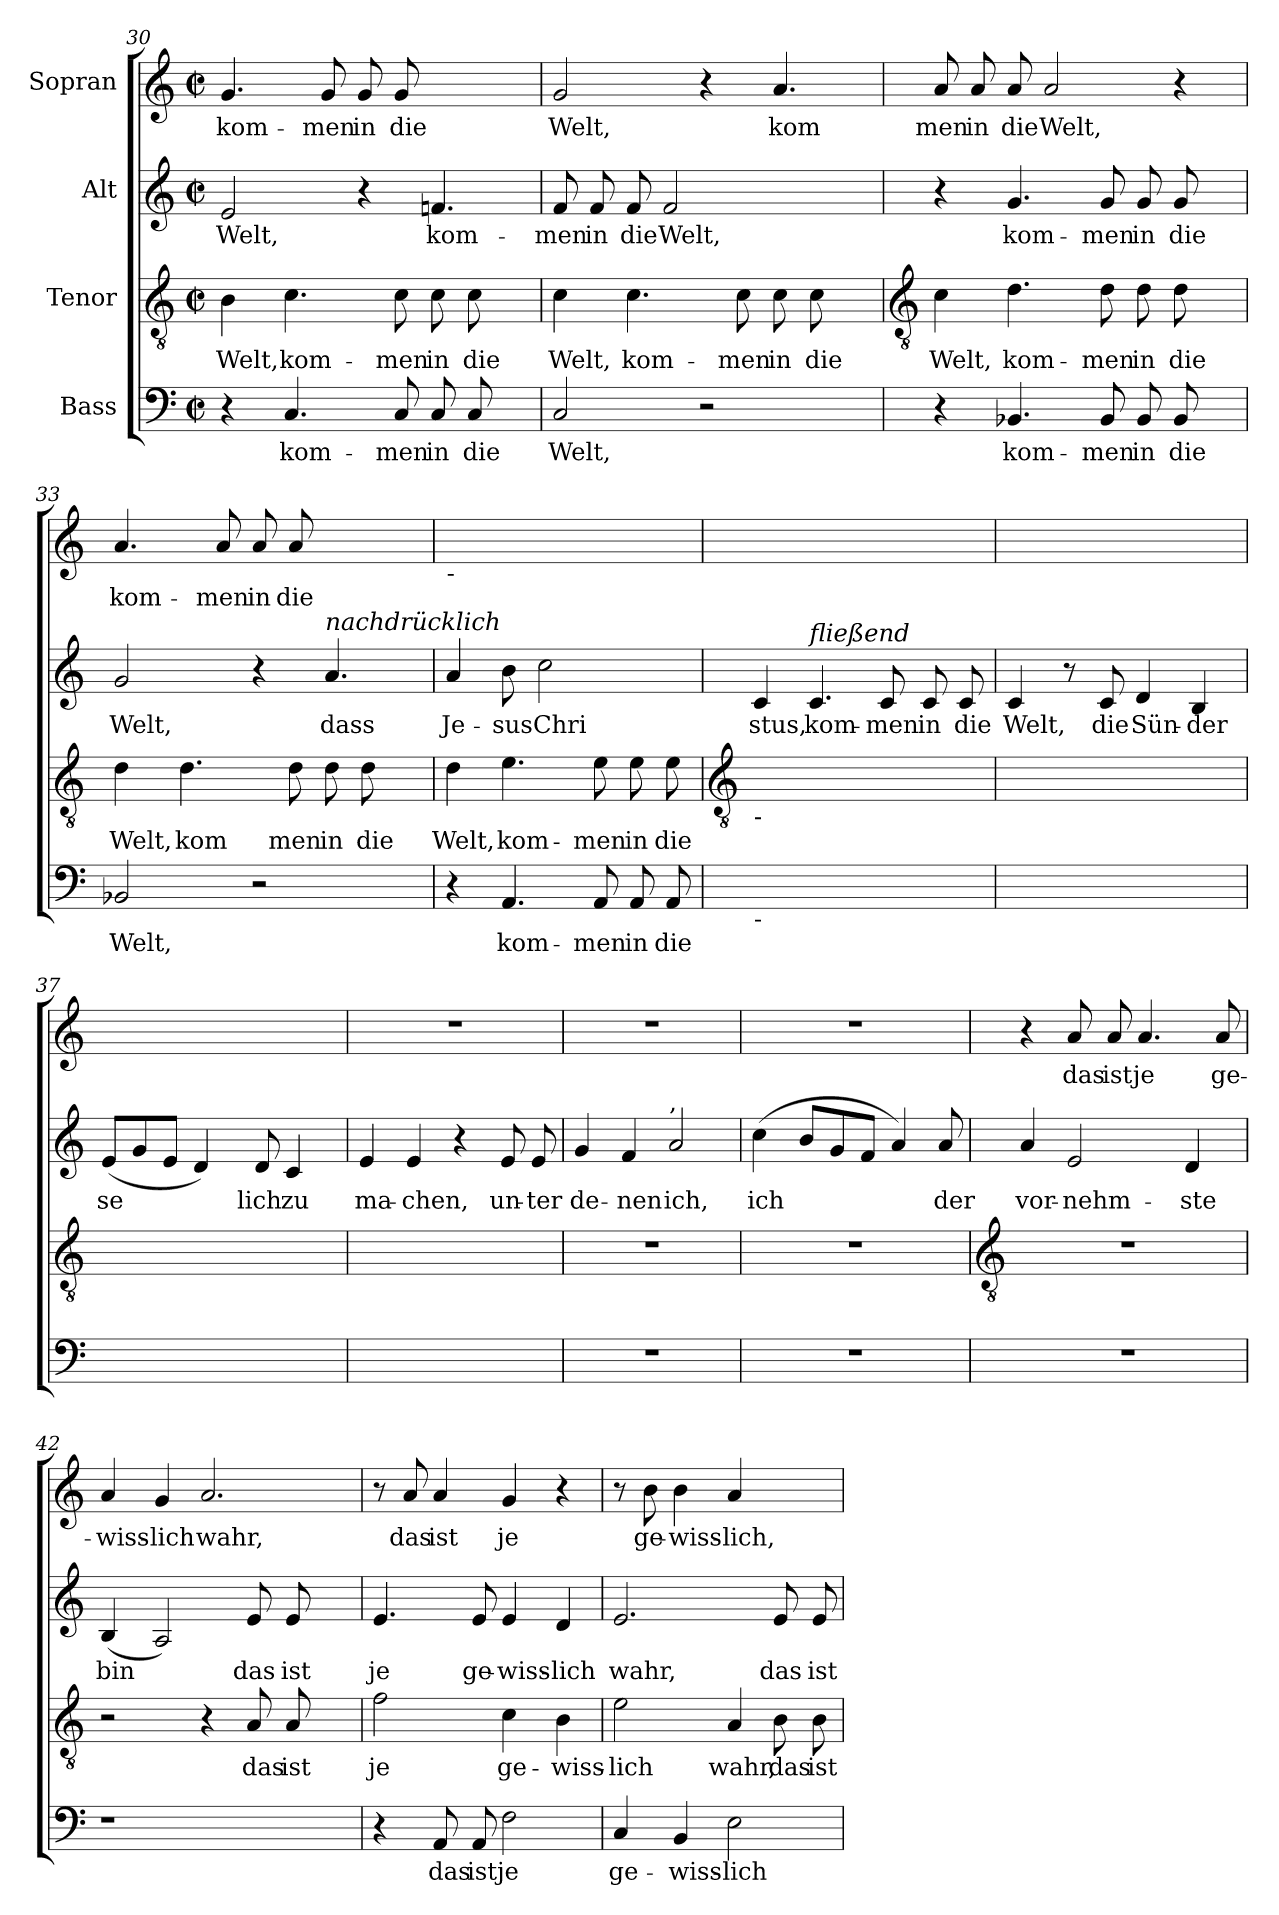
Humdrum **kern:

**kern	**text	**kern	**text	**kern	**text	**kern	**text
*part4	*part4	*part3	*part3	*part2	*part2	*part1	*part1
*staff4	*staff4	*staff3	*staff3	*staff2	*staff2	*staff1	*staff1
*I"Bass	*	*I"Tenor	*	*I"Alt	*	*I"Sopran	*
*clefF4	*	*clefGv2	*	*clefG2	*	*clefG2	*
*k[]	*	*k[]	*	*k[]	*	*k[]	*
*C:	*	*C:	*	*C:	*	*C:	*
*M2/2	*	*M2/2	*	*M2/2	*	*M2/2	*
*met(c|)	*	*met(c|)	*	*met(c|)	*	*met(c|)	*
=30	=30	=30	=30	=30	=30	=30	=30
!	!	!	!LO:LY:b	!	!LO:LY:b	!	!LO:LY:b
4r	.	4B	Welt,	2e	Welt,	4.g	kom-
!	!LO:LY:b	!	!LO:LY:b	!	!	!	!
4.C	kom-	4.c	kom-	.	.	.	.
!	!	!	!	!	!	!	!LO:LY:b
.	.	.	.	.	.	8g	-men
!	!	!	!	!	!	!	!LO:LY:b
.	.	.	.	4r	.	8g	in
!	!LO:LY:b	!	!LO:LY:b	!	!	!	!LO:LY:b
8C	-men	8c	-men	.	.	8g	die
!	!LO:LY:b	!	!LO:LY:b	!	!LO:LY:b	!	!
8C	in	8c	in	4.fn	kom-	4.ryy	.
!	!LO:LY:b	!	!LO:LY:b	!	!	!	!
8C	die	8c	die	.	.	.	.
8ryy	.	8ryy	.	.	.	.	.
!!LO:LB:g=z
=31	=31	=31	=31	=31	=31	=31	=31
!	!LO:LY:b	!	!LO:LY:b	!	!LO:LY:b	!	!LO:LY:b
2C	Welt,	4c	Welt,	8f	-men	2g	Welt,
!	!	!	!	!	!LO:LY:b	!	!
.	.	.	.	8f	in	.	.
!	!	!	!LO:LY:b	!	!LO:LY:b	!	!
.	.	4.c	kom-	8f	die	.	.
!	!	!	!	!	!LO:LY:b	!	!
.	.	.	.	2f	Welt,	.	.
2r	.	.	.	.	.	4r	.
!	!	!	!LO:LY:b	!	!	!	!
.	.	8c	-men	.	.	.	.
!	!	!	!LO:LY:b	!	!	!	!LO:LY:b
.	.	8c	in	.	.	4.a	kom
!	!	!	!LO:LY:b	!	!	!	!
.	.	8c	die	4ryy	.	.	.
8ryy	.	8ryy	.	.	.	.	.
!!LO:LB:g=z
=32	=32	=32	=32	=32	=32	=32	=32
*	*	*clefGv2	*	*	*	*	*
!	!	!	!LO:LY:b	!	!	!	!LO:LY:b
4r	.	4c	Welt,	4r	.	8a	men
!	!	!	!	!	!	!	!LO:LY:b
.	.	.	.	.	.	8a	in
!	!LO:LY:b	!	!LO:LY:b	!	!LO:LY:b	!	!LO:LY:b
4.BB-X	kom-	4.d	kom-	4.g	kom-	8a	die
!	!	!	!	!	!	!	!LO:LY:b
.	.	.	.	.	.	2a	Welt,
!	!LO:LY:b	!	!LO:LY:b	!	!LO:LY:b	!	!
8BB-	-men	8d	-men	8g	-men	.	.
!	!LO:LY:b	!	!LO:LY:b	!	!LO:LY:b	!	!
8BB-	in	8d	in	8g	in	.	.
!	!LO:LY:b	!	!LO:LY:b	!	!LO:LY:b	!	!
8BB-	die	8d	die	8g	die	4r	.
8ryy	.	8ryy	.	8ryy	.	.	.
=33	=33	=33	=33	=33	=33	=33	=33
!	!LO:LY:b	!	!LO:LY:b	!	!LO:LY:b	!	!LO:LY:b
2BB-X	Welt,	4d	Welt,	2g	Welt,	4.a	kom-
!	!	!	!LO:LY:b	!	!	!	!
.	.	4.d	kom	.	.	.	.
!	!	!	!	!	!	!	!LO:LY:b
.	.	.	.	.	.	8a	-men
!	!	!	!	!	!	!	!LO:LY:b
2r	.	.	.	4r	.	8a	in
!	!	!	!LO:LY:b	!	!	!	!LO:LY:b
.	.	8d	men	.	.	8a	die
!	!	!	!	!LO:TX:a:i:t=nachdrücklich	!	!	!
!	!	!	!LO:LY:b	!	!LO:LY:b	!	!
.	.	8d	in	4.a	dass	4.ryy	.
!	!	!	!LO:LY:b	!	!	!	!
.	.	8d	die	.	.	.	.
8ryy	.	8ryy	.	.	.	.	.
!!LO:LB:g=z
=34	=34	=34	=34	=34	=34	=34	=34
!	!	!	!	!	!	!LO:TX:b:t=-	!
!	!	!	!LO:LY:b	!	!LO:LY:b	!	!LO:LY:b
4r	.	4d	Welt,	4a	Je-	[1ayy	Welt,
!	!LO:LY:b	!	!LO:LY:b	!	!LO:LY:b	!	!
4.AA	kom-	4.e	kom-	8b	-sus	.	.
!	!	!	!	!	!LO:LY:b	!	!
.	.	.	.	2cc	Chri	.	.
!	!LO:LY:b	!	!LO:LY:b	!	!	!	!
8AA	-men	8e	-men	.	.	.	.
!	!LO:LY:b	!	!LO:LY:b	!	!	!	!
8AA	in	8e	in	.	.	.	.
!	!LO:LY:b	!	!LO:LY:b	!	!	!	!
8AA	die	8e	die	8ryy	.	.	.
!!LO:LB:g=z
=35	=35	=35	=35	=35	=35	=35	=35
*	*	*clefGv2	*	*	*	*	*
!	!	!LO:TX:b:t=-	!	!	!	!	!
!LO:TX:b:t=-	!	!	!	!	!	!	!
!	!LO:LY:b	!	!LO:LY:b	!	!LO:LY:b	!	!
[1AAyy	Welt,	[1Eyy	Welt,	4c	stus,	1ayy_	.
!	!	!	!	!LO:TX:a:i:t=fließend	!	!	!
!	!	!	!	!	!LO:LY:b	!	!
.	.	.	.	4.c	kom-	.	.
!	!	!	!	!	!LO:LY:b	!	!
.	.	.	.	8c	-men	.	.
!	!	!	!	!	!LO:LY:b	!	!
.	.	.	.	8c	in	.	.
!	!	!	!	!	!LO:LY:b	!	!
.	.	.	.	8c	die	.	.
=36	=36	=36	=36	=36	=36	=36	=36
!	!	!	!	!	!LO:LY:b	!	!
1AAyy_	.	1Eyy_	.	4c	Welt,	1ayy_	.
.	.	.	.	8r	.	.	.
!	!	!	!	!	!LO:LY:b	!	!
.	.	.	.	8c	die	.	.
!	!	!	!	!	!LO:LY:b	!	!
.	.	.	.	4d	Sün-	.	.
!	!	!	!	!	!LO:LY:b	!	!
.	.	.	.	4B	-der	.	.
=37	=37	=37	=37	=37	=37	=37	=37
!	!	!	!	!	!LO:LY:b	!	!
1AAyy_	.	1Eyy_	.	(<8eL	se	2ayy_	.
.	.	.	.	8g	.	.	.
.	.	.	.	8eJ	.	.	.
.	.	.	.	4d)	.	.	.
.	.	.	.	.	.	4.ayy_	.
!	!	!	!	!	!LO:LY:b	!	!
.	.	.	.	8d	lich	.	.
!	!	!	!	!	!LO:LY:b	!	!
.	.	.	.	4c	zu	.	.
.	.	.	.	.	.	8ayy]	.
=38	=38	=38	=38	=38	=38	=38	=38
!	!	!	!	!	!LO:LY:b	!	!
2AAyy_	.	2Eyy_	.	4e	ma-	1r	.
!	!	!	!	!	!LO:LY:b	!	!
.	.	.	.	4e	-chen,	.	.
4.AAyy_	.	4.Eyy_	.	4r	.	.	.
!	!	!	!	!	!LO:LY:b	!	!
.	.	.	.	8e	un-	.	.
!	!	!	!	!	!LO:LY:b	!	!
8AAyy]	.	8Eyy]	.	8e	-ter	.	.
=39	=39	=39	=39	=39	=39	=39	=39
!	!	!	!	!	!LO:LY:b	!	!
1r	.	1r	.	4g	de-	1r	.
!	!	!	!	!	!LO:LY:b	!	!
.	.	.	.	4f	-nen	.	.
!	!	!	!	!LO:TX:a:t=,	!	!	!
!	!	!	!	!	!LO:LY:b	!	!
.	.	.	.	2a	ich,	.	.
!!LO:LB:g=z
=40	=40	=40	=40	=40	=40	=40	=40
!	!	!	!	!	!LO:LY:b	!	!
1r	.	1r	.	(>4cc	ich	1r	.
.	.	.	.	8bL	.	.	.
.	.	.	.	8g	.	.	.
.	.	.	.	8fJ	.	.	.
.	.	.	.	4a)	.	.	.
!	!	!	!	!	!LO:LY:b	!	!
.	.	.	.	8a	der	.	.
!!LO:LB:g=z
=41	=41	=41	=41	=41	=41	=41	=41
*	*	*clefGv2	*	*	*	*	*
!	!	!	!	!	!LO:LY:b	!	!
1r	.	1r	.	4a	vor-	4r	.
!	!	!	!	!	!LO:LY:b	!	!LO:LY:b
.	.	.	.	2e	-nehm-	8a	das
!	!	!	!	!	!	!	!LO:LY:b
.	.	.	.	.	.	8a	ist
!	!	!	!	!	!	!	!LO:LY:b
.	.	.	.	.	.	4.a	je
!	!	!	!	!	!LO:LY:b	!	!
.	.	.	.	4d	-ste	.	.
!	!	!	!	!	!	!	!LO:LY:b
.	.	.	.	.	.	8a	ge-
=42	=42	=42	=42	=42	=42	=42	=42
!	!	!	!	!	!LO:LY:b	!	!LO:LY:b
1r	.	2r	.	(<4B	bin	4a	-wiss-
!	!	!	!	!	!	!	!LO:LY:b
.	.	.	.	2A)	.	4g	-lich
!	!	!	!	!	!	!	!LO:LY:b
.	.	4r	.	.	.	2.a	wahr,
!	!	!	!LO:LY:b	!	!LO:LY:b	!	!
.	.	8A	das	8e	das	.	.
!	!	!	!LO:LY:b	!	!LO:LY:b	!	!
.	.	8A	ist	8e	ist	.	.
4ryy	.	4ryy	.	4ryy	.	.	.
=43	=43	=43	=43	=43	=43	=43	=43
!	!	!	!LO:LY:b	!	!LO:LY:b	!	!
4r	.	2f	je	4.e	je	8r	.
!	!	!	!	!	!	!	!LO:LY:b
.	.	.	.	.	.	8a	das
!	!LO:LY:b	!	!	!	!	!	!LO:LY:b
8AA	das	.	.	.	.	4a	ist
!	!LO:LY:b	!	!	!	!LO:LY:b	!	!
8AA	ist	.	.	8e	ge-	.	.
!	!LO:LY:b	!	!LO:LY:b	!	!LO:LY:b	!	!LO:LY:b
2F	je	4c	ge-	4e	-wiss-	4g	je
!	!	!	!LO:LY:b	!	!LO:LY:b	!	!
.	.	4B	-wiss-	4d	-lich	4r	.
=44	=44	=44	=44	=44	=44	=44	=44
!	!LO:LY:b	!	!LO:LY:b	!	!LO:LY:b	!	!
4C	ge-	2e	-lich	2.e	wahr,	8r	.
!	!	!	!	!	!	!	!LO:LY:b
.	.	.	.	.	.	8b	ge-
!	!LO:LY:b	!	!	!	!	!	!LO:LY:b
4BB	-wiss-	.	.	.	.	4b	-wiss-
!	!LO:LY:b	!	!LO:LY:b	!	!	!	!LO:LY:b
2E	-lich	4A	wahr,	.	.	4a	-lich,
!	!	!	!LO:LY:b	!	!LO:LY:b	!	!
.	.	8B	das	8e	das	4ryy	.
!	!	!	!LO:LY:b	!	!LO:LY:b	!	!
.	.	8B	ist	8e	ist	.	.
=	=	=	=	=	=	=	=
*-	*-	*-	*-	*-	*-	*-	*-
